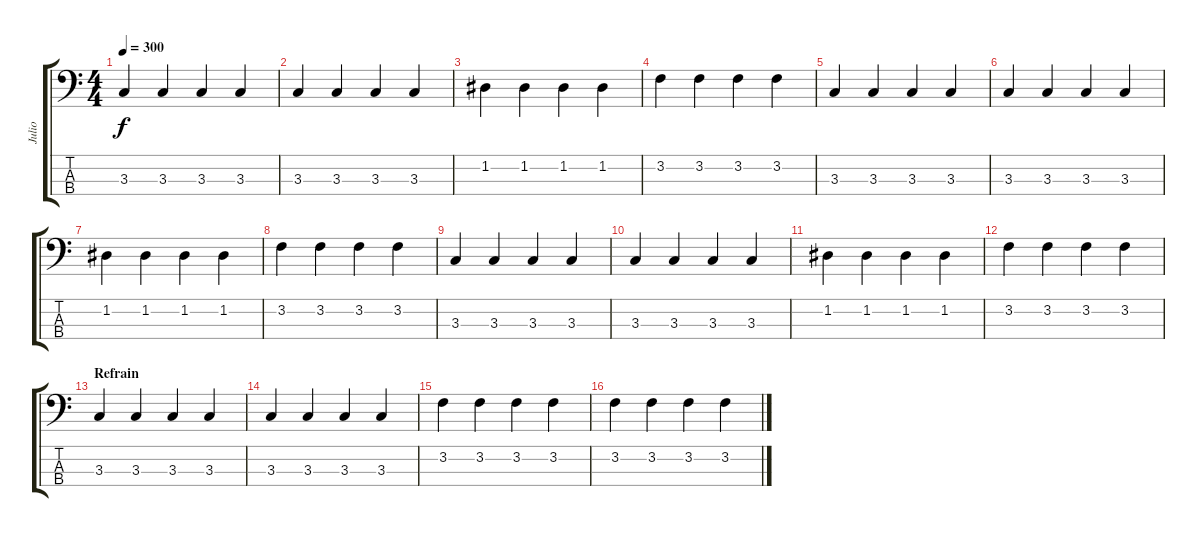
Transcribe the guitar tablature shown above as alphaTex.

\track ("Julio" "Julio") {instrument electricbassfinger}
\staff {score tabs}
\tuning (G2 D2 A1 E1) {hide}
\ts (4 4)
\tempo 300
\clef f4
\ks c
3.3.4{dy f} 3.3.4 3.3.4 3.3.4 |
3.3.4 3.3.4 3.3.4 3.3.4 |
1.2.4 1.2.4 1.2.4 1.2.4 |
3.2.4 3.2.4 3.2.4 3.2.4 |
3.3.4 3.3.4 3.3.4 3.3.4 |
3.3.4 3.3.4 3.3.4 3.3.4 |
1.2.4 1.2.4 1.2.4 1.2.4 |
3.2.4 3.2.4 3.2.4 3.2.4 |
3.3.4 3.3.4 3.3.4 3.3.4 |
3.3.4 3.3.4 3.3.4 3.3.4 |
1.2.4 1.2.4 1.2.4 1.2.4 |
3.2.4 3.2.4 3.2.4 3.2.4 |
\section ("" "Refrain")
3.3.4 3.3.4 3.3.4 3.3.4 |
3.3.4 3.3.4 3.3.4 3.3.4 |
3.2.4 3.2.4 3.2.4 3.2.4 |
3.2.4 3.2.4 3.2.4 3.2.4
